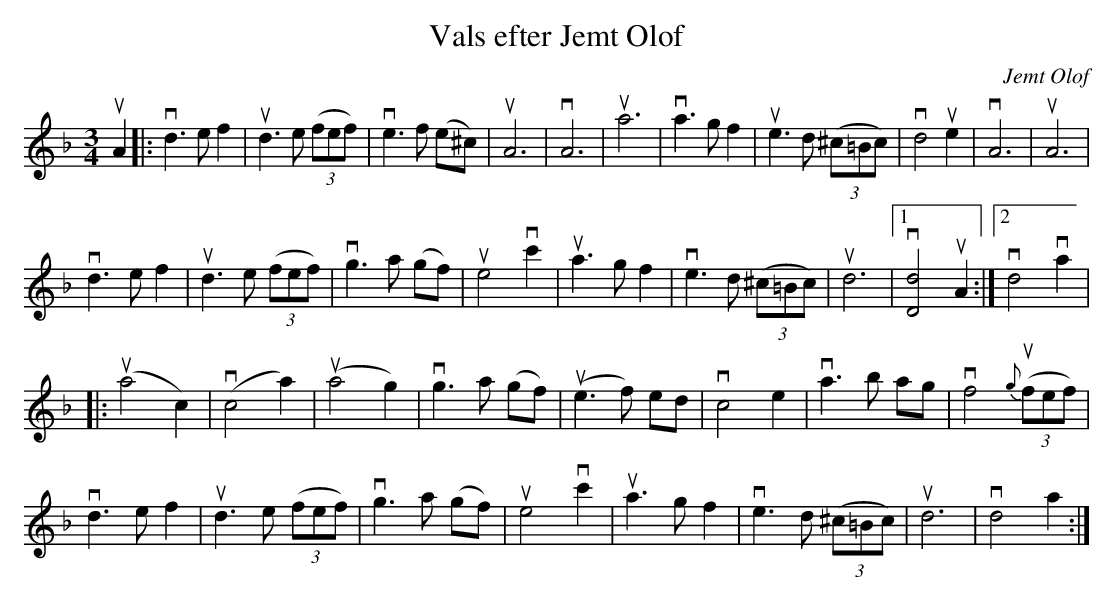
X:1
T: Vals efter Jemt Olof
C: Jemt Olof
M: 3/4
L: 1/8
K: Dm
uA2 |: vd3 e f2 |ud3 e (3(fef) |ve3 f (e^c) | uA6| vA6 | ua6 | va3 g f2 |ue3 d (3(^c=Bc) | vd4 ue2 | vA6 | uA6 |
vd3 e f2 |ud3 e (3(fef) |vg3 a (gf) | ue4 vc'2| ua3 g f2 | ve3 d (3(^c=Bc) | ud6 |1 v[dD]4 uA2 :|2 vd4 va2 |
|:u(a4 c2) | v(c4 a2) | u(a4 g2) | vg3 a (gf) | u(e3 f) ed | vc4 e2 | va3 b ag | vf4 {g}(3(ufef) |
vd3 e f2 |ud3 e (3(fef) |vg3 a (gf) | ue4 vc'2| ua3 g f2 | ve3 d (3(^c=Bc) | ud6 | vd4 a2 :|
